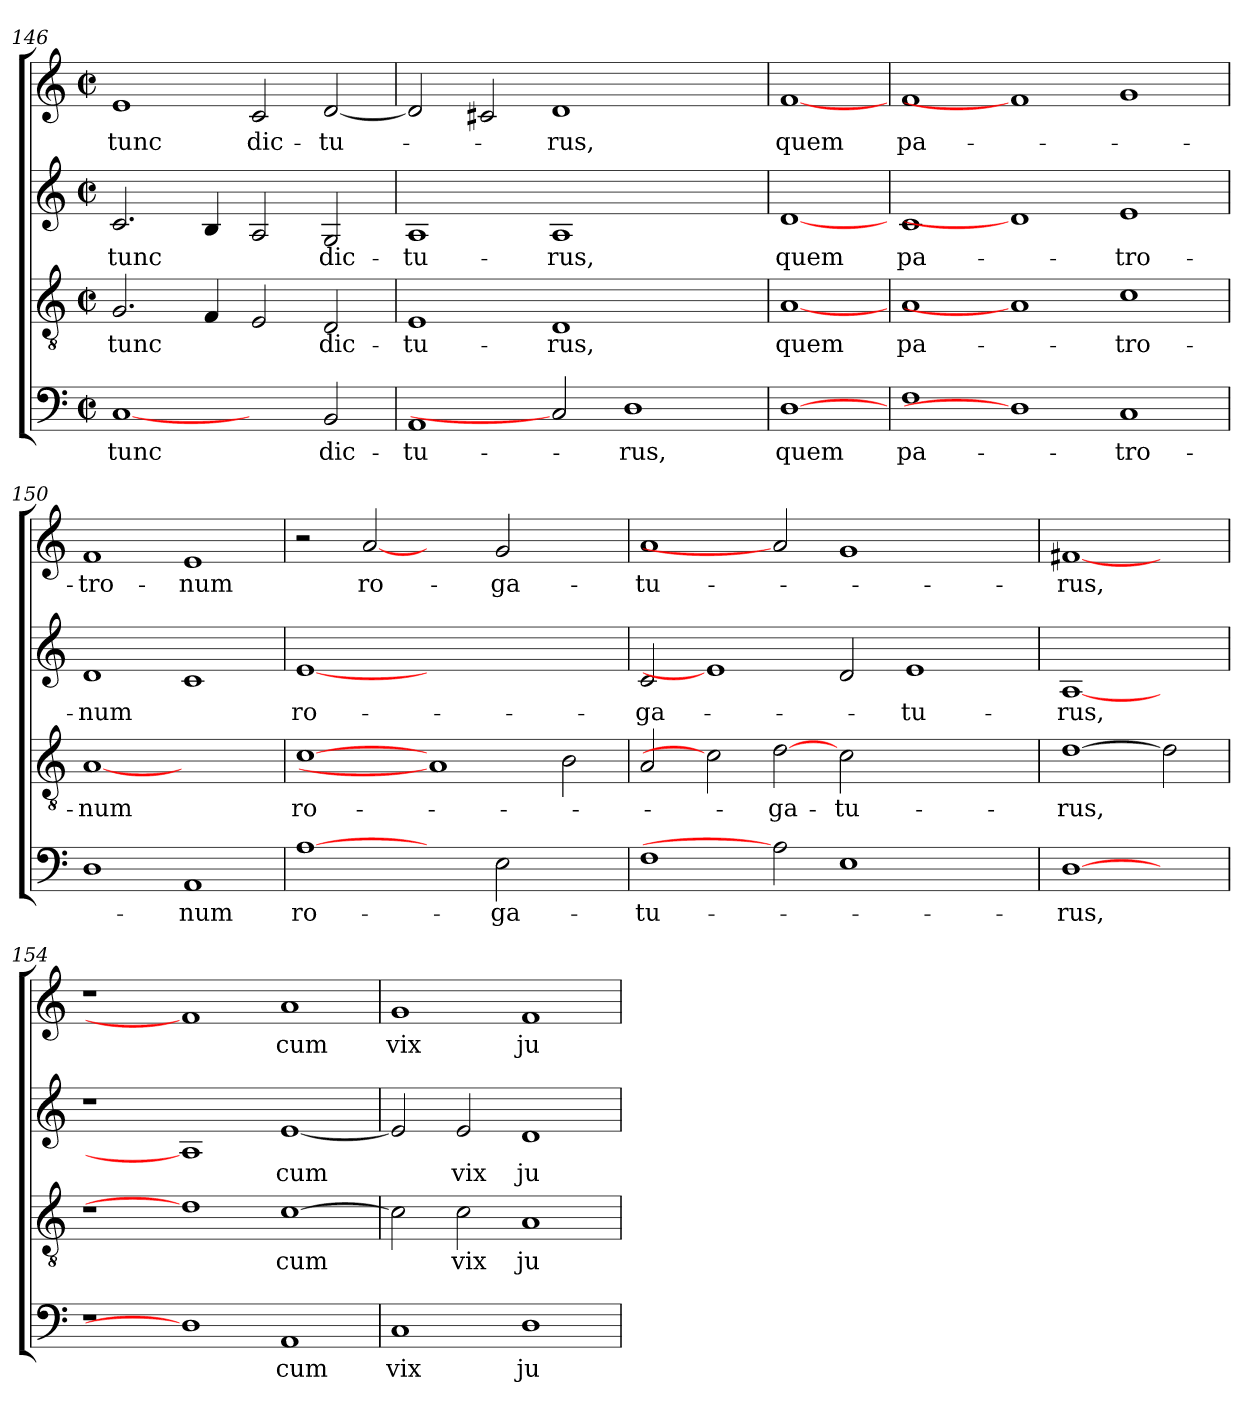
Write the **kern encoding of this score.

**kern	**text	**kern	**text	**kern	**text	**kern	**text
*part4	*part4	*part3	*part3	*part2	*part2	*part1	*part1
*staff4	*staff4	*staff3	*staff3	*staff2	*staff2	*staff1	*staff1
*clefF4	*	*clefGv2	*	*clefG2	*	*clefG2	*
*k[]	*	*k[]	*	*k[]	*	*k[]	*
*C:	*	*C:	*	*C:	*	*C:	*
*M2/2	*	*M2/2	*	*M2/2	*	*M2/2	*
*met(c|)	*	*met(c|)	*	*met(c|)	*	*met(c|)	*
=146	=146	=146	=146	=146	=146	=146	=146
!	!LO:LY:b	!	!LO:LY:b	!	!LO:LY:b	!	!LO:LY:b
[1C	tunc	2.G/	tunc	2.c/	tunc	1e	tunc
.	.	4F/	.	4B/	.	.	.
!	!	!	!	!	!	!	!LO:LY:b
2ryy	.	2E/	.	2A/	.	2c/	dic-
!	!LO:LY:b	!	!LO:LY:b	!	!LO:LY:b	!	!LO:LY:b
2BB/	dic-	2D/	dic-	2G/	dic-	[2d/	-tu-
=147	=147	=147	=147	=147	=147	=147	=147
!	!LO:LY:b	!	!LO:LY:b	!	!LO:LY:b	!	!
1AA	-tu-	1E	-tu-	1A	-tu-	2d/]	.
.	.	.	.	.	.	2c#X/	.
!	!	!	!LO:LY:b	!	!LO:LY:b	!	!LO:LY:b
2C]	.	1D	-rus,	1A	-rus,	1d	-rus,
!	!LO:LY:b	!	!	!	!	!	!
1D	-rus,	.	.	.	.	.	.
.	.	2ryy	.	2ryy	.	2ryy	.
!!LO:LB:g=z
=148	=148	=148	=148	=148	=148	=148	=148
!	!LO:LY:b	!	!LO:LY:b	!	!LO:LY:b	!	!LO:LY:b
[1D	quem	[1A	quem	[1d	quem	[1f	quem
=149	=149	=149	=149	=149	=149	=149	=149
!	!LO:LY:b	!	!LO:LY:b	!	!LO:LY:b	!	!LO:LY:b
1F	pa-	1A	pa-	1c	pa-	1f	pa-
1D]	.	1A]	.	1d]	.	1f]	.
!	!LO:LY:b	!	!LO:LY:b	!	!LO:LY:b	!	!
1C	-tro-	1c	-tro-	1e	-tro-	1g	.
=150	=150	=150	=150	=150	=150	=150	=150
!	!	!	!LO:LY:b	!	!LO:LY:b	!	!LO:LY:b
1D	.	[1A	-num	1d	-num	1f	-tro-
!	!LO:LY:b	!	!	!	!	!	!LO:LY:b
1AA	-num	1ryy	.	1c	.	1e	-num
=151	=151	=151	=151	=151	=151	=151	=151
!	!LO:LY:b	!	!LO:LY:b	!	!LO:LY:b	!	!
[1A	ro-	[1c	ro-	[1e	ro-	2r	.
!	!	!	!	!	!	!	!LO:LY:b
.	.	.	.	.	.	[2a	ro-
2ryy	.	1A]	.	1.ryy	.	2ryy	.
!	!LO:LY:b	!	!	!	!	!	!LO:LY:b
2E\	-ga-	.	.	.	.	2g/	-ga-
2ryy	.	2B\	.	.	.	2ryy	.
=152	=152	=152	=152	=152	=152	=152	=152
!	!LO:LY:b	!	!	!	!LO:LY:b	!	!LO:LY:b
1F	-tu-	2A/	.	2c/	-ga-	1a	-tu-
.	.	2c]	.	1e]	.	.	.
!	!	!	!LO:LY:b	!	!	!	!
2A]	.	[2d	-ga-	.	.	2a]	.
!	!	!	!LO:LY:b	!	!	!	!
1E	.	2c\	-tu-	2d/	.	1g	.
!	!	!	!	!	!LO:LY:b	!	!
.	.	1ryy	.	1e	-tu-	.	.
2ryy	.	.	.	.	.	2ryy	.
!!LO:LB:g=z
=153	=153	=153	=153	=153	=153	=153	=153
!	!LO:LY:b	!	!LO:LY:b	!	!LO:LY:b	!	!LO:LY:b
[1D	-rus,	[1d	-rus,	[1A	-rus,	[1f#X	-rus,
2ryy	.	2d]	.	2ryy	.	2ryy	.
=154	=154	=154	=154	=154	=154	=154	=154
1r	.	1r	.	1r	.	1r	.
1D]	.	1d]	.	1A]	.	1f#]	.
!	!LO:LY:b	!	!LO:LY:b	!	!LO:LY:b	!	!LO:LY:b
1AA	cum	[1c	cum	[1e	cum	1a	cum
=155	=155	=155	=155	=155	=155	=155	=155
!	!LO:LY:b	!	!	!	!	!	!LO:LY:b
1C	vix	2c\]	.	2e/]	.	1g	vix
!	!	!	!LO:LY:b	!	!LO:LY:b	!	!
.	.	2c\	vix	2e/	vix	.	.
!	!LO:LY:b	!	!LO:LY:b	!	!LO:LY:b	!	!LO:LY:b
1D	ju-	1A	ju-	1d	ju-	1f	ju-
=	=	=	=	=	=	=	=
*-	*-	*-	*-	*-	*-	*-	*-
